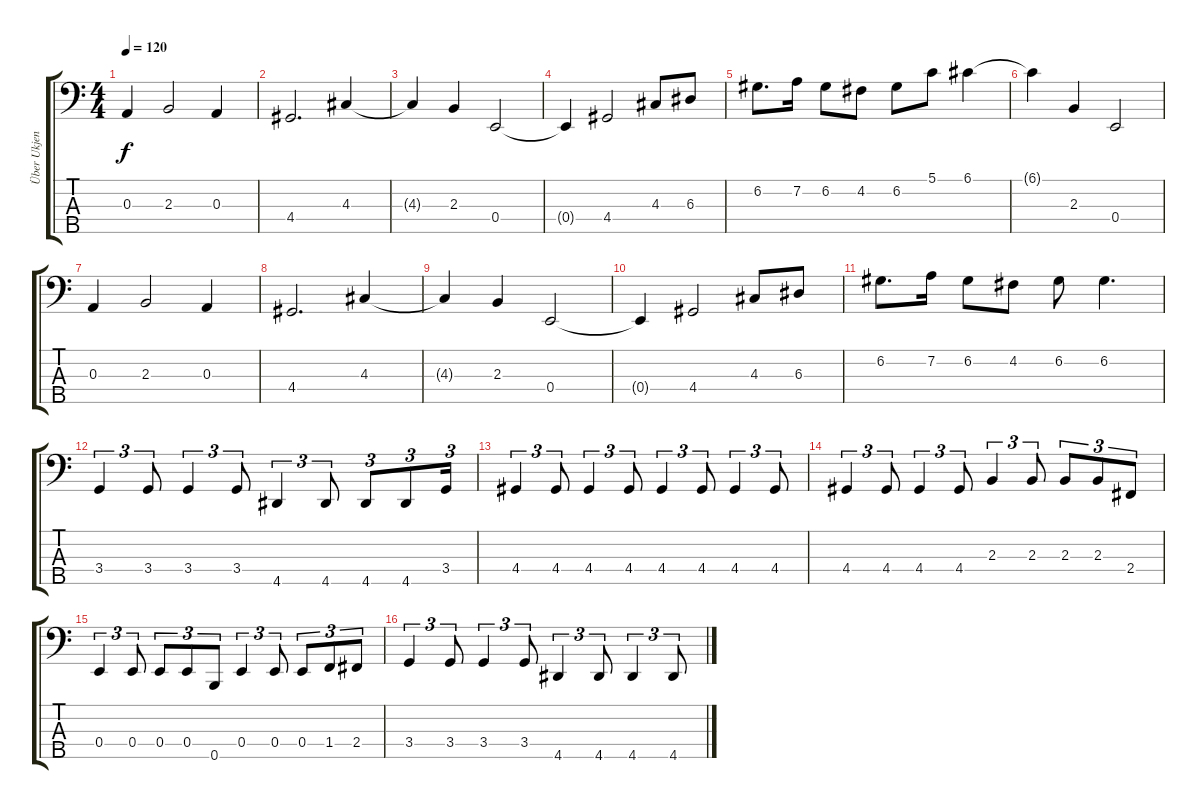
\track ("Über Ukjent Bass" "Über Ukjen") {instrument electricbassfinger}
\staff {score tabs}
\tuning (G2 D2 A1 E1 B0) {hide}
\ts (4 4)
\tempo 120
\clef f4
\ks c
0.3.4{dy f} 2.3.2 0.3.4 |
4.4.2{d} 4.3.4 |
4.3{t}.4 2.3.4 0.4.2 |
0.4{t}.4 4.4.2 4.3.8 6.3.8 |
6.2.8{d} 7.2.16 6.2.8 4.2.8 6.2.8 5.1.8 6.1.4 |
6.1{t}.4 2.3.4 0.4.2 |
0.3.4 2.3.2 0.3.4 |
4.4.2{d} 4.3.4 |
4.3{t}.4 2.3.4 0.4.2 |
0.4{t}.4 4.4.2 4.3.8 6.3.8 |
6.2.8{d} 7.2.16 6.2.8 4.2.8 6.2.8 6.2.4{d} |
3.4.4{tu (3 2)} 3.4.8{tu (3 2)} 3.4.4{tu (3 2)} 3.4.8{tu (3 2)} 4.5.4{tu (3 2)} 4.5.8{tu (3 2)} 4.5.8{tu (3 2)} 4.5.8{tu (3 2)} 3.4.16{tu (3 2)} |
4.4.4{tu (3 2)} 4.4.8{tu (3 2)} 4.4.4{tu (3 2)} 4.4.8{tu (3 2)} 4.4.4{tu (3 2)} 4.4.8{tu (3 2)} 4.4.4{tu (3 2)} 4.4.8{tu (3 2)} |
4.4.4{tu (3 2)} 4.4.8{tu (3 2)} 4.4.4{tu (3 2)} 4.4.8{tu (3 2)} 2.3.4{tu (3 2)} 2.3.8{tu (3 2)} 2.3.8{tu (3 2)} 2.3.8{tu (3 2)} 2.4.8{tu (3 2)} |
0.4.4{tu (3 2)} 0.4.8{tu (3 2)} 0.4.8{tu (3 2)} 0.4.8{tu (3 2)} 0.5.8{tu (3 2)} 0.4.4{tu (3 2)} 0.4.8{tu (3 2)} 0.4.8{tu (3 2)} 1.4.8{tu (3 2)} 2.4.8{tu (3 2)} |
3.4.4{tu (3 2)} 3.4.8{tu (3 2)} 3.4.4{tu (3 2)} 3.4.8{tu (3 2)} 4.5.4{tu (3 2)} 4.5.8{tu (3 2)} 4.5.4{tu (3 2)} 4.5.8{tu (3 2)}
